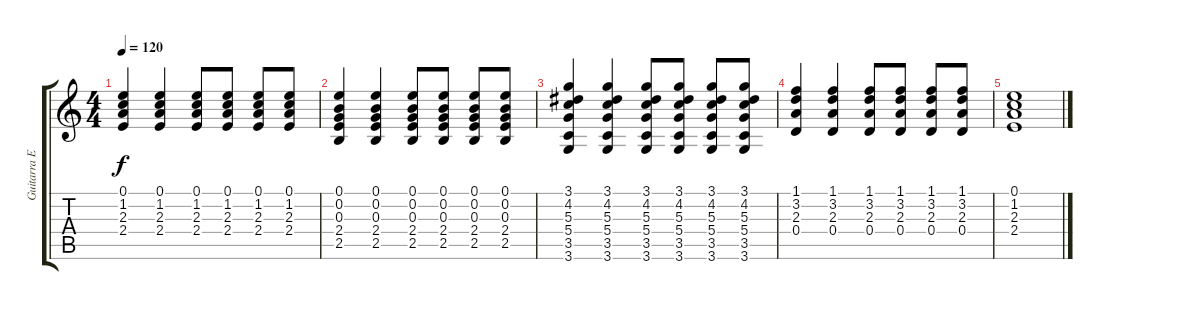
\track ("Guitarra Electroacustica" "Guitarra E") {instrument acousticguitarsteel}
\staff {score tabs}
\tuning (E4 B3 G3 D3 A2 E2) {hide}
\ts (4 4)
\tempo 120
\clef g2
\ks c
(0.1 1.2 2.3 2.4).4{dy f} (0.1 1.2 2.3 2.4).4 (0.1 1.2 2.3 2.4).8 (0.1 1.2 2.3 2.4).8 (0.1 1.2 2.3 2.4).8 (0.1 1.2 2.3 2.4).8 |
(0.1 0.2 0.3 2.4 2.5).4 (0.1 0.2 0.3 2.4 2.5).4 (0.1 0.2 0.3 2.4 2.5).8 (0.1 0.2 0.3 2.4 2.5).8 (0.1 0.2 0.3 2.4 2.5).8 (0.1 0.2 0.3 2.4 2.5).8 |
(3.1 4.2 5.3 5.4 3.5 3.6).4 (3.1 4.2 5.3 5.4 3.5 3.6).4 (3.1 4.2 5.3 5.4 3.5 3.6).8 (3.1 4.2 5.3 5.4 3.5 3.6).8 (3.1 4.2 5.3 5.4 3.5 3.6).8 (3.1 4.2 5.3 5.4 3.5 3.6).8 |
(1.1 3.2 2.3 0.4).4 (1.1 3.2 2.3 0.4).4 (1.1 3.2 2.3 0.4).8 (1.1 3.2 2.3 0.4).8 (1.1 3.2 2.3 0.4).8 (1.1 3.2 2.3 0.4).8 |
(0.1 1.2 2.3 2.4).1
